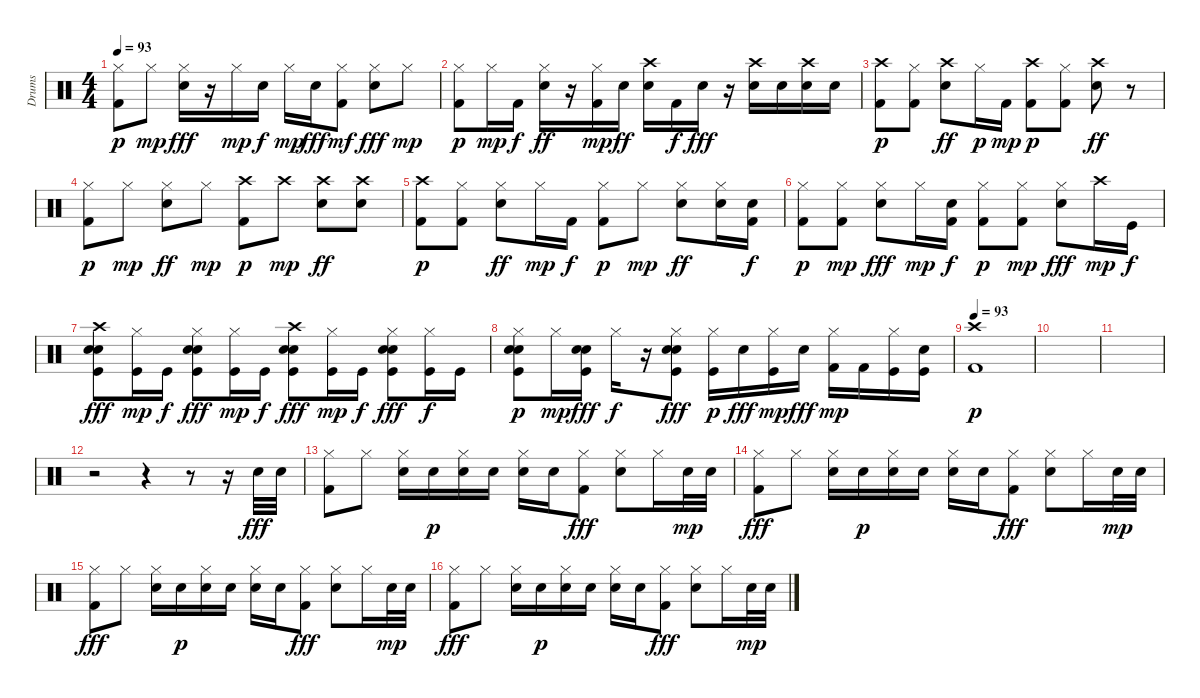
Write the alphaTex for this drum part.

\track ("Drums" "Drums") {instrument percussion}
\staff {score}
\articulation defaults
\ts (4 4)
\tempo 93
\clef neutral
\ks c
("Hi-Hat (closed)" "Kick (hit) 2").8{dy p} "Hi-Hat (closed)".8{dy mp} ("Hi-Hat (closed)" "Snare (hit) 2").16{dy fff} r.16 "Hi-Hat (closed)".16{dy mp} "Snare (hit) 2".16{dy f} "Hi-Hat (closed)".16{dy mp} "Snare (hit) 2".16{dy fff} ("Hi-Hat (closed)" "Kick (hit) 2").8{dy mf} ("Hi-Hat (closed)" "Snare (hit) 2").8{dy fff} "Hi-Hat (closed)".8{dy mp} |
("Hi-Hat (closed)" "Kick (hit) 2").8{dy p} "Hi-Hat (closed)".16{dy mp} "Kick (hit) 2".16{dy f} ("Hi-Hat (closed)" "Snare (hit) 2").16{dy ff} r.16 ("Hi-Hat (closed)" "Kick (hit) 2").16{dy mp} "Electric Snare (hit)".16{dy ff} ("Crash high (hit)" "Electric Snare (hit)").16 "Kick (hit) 2".16{dy f} "Electric Snare (hit)".16{dy fff} r.16 ("Crash high (hit)" "Snare (hit) 2").16 "Snare (hit) 2".16 ("Crash high (hit)" "Snare (hit) 2").16 "Snare (hit) 2".16 |
("Crash high (hit)" "Kick (hit) 2").8{dy p} ("Hi-Hat (closed)" "Kick (hit) 2").8 ("Crash high (hit)" "Snare (hit) 2").8{dy ff} "Hi-Hat (closed)".16{dy p} "Kick (hit) 2".16{dy mp} ("Crash high (hit)" "Kick (hit) 2").8{dy p} ("Hi-Hat (closed)" "Kick (hit) 2").8 ("Crash high (hit)" "Snare (hit) 2").8{dy ff} r.8 |
("Hi-Hat (closed)" "Kick (hit) 2").8{dy p} "Hi-Hat (closed)".8{dy mp} ("Hi-Hat (closed)" "Snare (hit) 2").8{dy ff} "Hi-Hat (closed)".8{dy mp} ("Crash high (hit)" "Kick (hit) 2").8{dy p} "Crash high (hit)".8{dy mp} ("Crash high (hit)" "Snare (hit) 2").8{dy ff} ("Crash high (hit)" "Snare (hit) 2").8 |
("Crash high (hit)" "Kick (hit) 2").8{dy p} ("Hi-Hat (closed)" "Kick (hit) 2").8 ("Hi-Hat (closed)" "Snare (hit) 2").8{dy ff} "Hi-Hat (closed)".16{dy mp} "Kick (hit) 2".16{dy f} ("Hi-Hat (closed)" "Kick (hit) 2").8{dy p} "Hi-Hat (closed)".8{dy mp} ("Hi-Hat (closed)" "Snare (hit) 2").8{dy ff} ("Hi-Hat (closed)" "Snare (hit) 2").16 ("Electric Snare (hit)" "Kick (hit) 2").16{dy f} |
("Hi-Hat (closed)" "Kick (hit) 2").8{dy p} ("Hi-Hat (closed)" "Kick (hit) 2").8{dy mp} ("Hi-Hat (closed)" "Snare (hit) 2").8{dy fff} "Hi-Hat (closed)".16{dy mp} ("Electric Snare (hit)" "Kick (hit) 2").16{dy f} ("Hi-Hat (closed)" "Kick (hit) 2").8{dy p} ("Hi-Hat (closed)" "Kick (hit) 2").8{dy mp} ("Hi-Hat (closed)" "Snare (hit) 2").8{dy fff} "Crash high (hit)".16{dy mp} "Kick (hit)".16{dy f} |
("Crash high (hit)" "Snare (hit) 2" "Electric Snare (hit)" "Kick (hit)").8{dy fff} ("Hi-Hat (closed)" "Kick (hit)").16{dy mp} "Kick (hit)".16{dy f} ("Hi-Hat (closed)" "Snare (hit) 2" "Electric Snare (hit)" "Kick (hit)").8{dy fff} ("Hi-Hat (closed)" "Kick (hit)").16{dy mp} "Kick (hit)".16{dy f} ("Crash high (hit)" "Snare (hit) 2" "Electric Snare (hit)" "Kick (hit)").8{dy fff} ("Hi-Hat (closed)" "Kick (hit)").16{dy mp} "Kick (hit)".16{dy f} ("Hi-Hat (closed)" "Snare (hit) 2" "Electric Snare (hit)" "Kick (hit)").8{dy fff} ("Hi-Hat (closed)" "Kick (hit)").16{dy f} "Kick (hit)".16 |
("Hi-Hat (closed)" "Snare (hit) 2" "Electric Snare (hit)" "Kick (hit)").8{dy p} "Hi-Hat (closed)".16{dy mp} ("Snare (hit) 2" "Electric Snare (hit)" "Kick (hit)").16{dy fff} "Hi-Hat (closed)".16{dy f} r.16 ("Hi-Hat (closed)" "Snare (hit) 2" "Electric Snare (hit)" "Kick (hit)").8{dy fff} ("Hi-Hat (closed)" "Kick (hit)").16{dy p} "Electric Snare (hit)".16{dy fff} ("Hi-Hat (closed)" "Kick (hit)").16{dy mp} "Electric Snare (hit)".16{dy fff} ("Hi-Hat (closed)" "Kick (hit) 2").16{dy mp} "Kick (hit) 2".16 ("Hi-Hat (closed)" "Kick (hit)").16 ("Snare (hit) 2" "Kick (hit)").16 |
\tempo 93
("Crash high (hit)" "Kick (hit) 2").1{dy p} |
|
|
r.2 r.4 r.8 r.16 "Snare (hit) 2".32{dy fff} "Snare (hit) 2".32 |
("Hi-Hat (closed)" "Kick (hit) 2").8 "Hi-Hat (closed)".8 ("Hi-Hat (closed)" "Snare (hit) 2").16 "Snare (hit) 2".16{dy p} ("Hi-Hat (closed)" "Snare (hit) 2").16 "Snare (hit) 2".16 ("Hi-Hat (closed)" "Snare (hit) 2").16 "Snare (hit) 2".16 ("Hi-Hat (closed)" "Kick (hit) 2").8{dy fff} ("Hi-Hat (closed)" "Snare (hit) 2").8 "Hi-Hat (closed)".16 "Snare (hit) 2".32{dy mp} "Snare (hit) 2".32 |
("Hi-Hat (closed)" "Kick (hit) 2").8{dy fff} "Hi-Hat (closed)".8 ("Hi-Hat (closed)" "Snare (hit) 2").16 "Snare (hit) 2".16{dy p} ("Hi-Hat (closed)" "Snare (hit) 2").16 "Snare (hit) 2".16 ("Hi-Hat (closed)" "Snare (hit) 2").16 "Snare (hit) 2".16 ("Hi-Hat (closed)" "Kick (hit) 2").8{dy fff} ("Hi-Hat (closed)" "Snare (hit) 2").8 "Hi-Hat (closed)".16 "Snare (hit) 2".32{dy mp} "Snare (hit) 2".32 |
("Hi-Hat (closed)" "Kick (hit) 2").8{dy fff} "Hi-Hat (closed)".8 ("Hi-Hat (closed)" "Snare (hit) 2").16 "Snare (hit) 2".16{dy p} ("Hi-Hat (closed)" "Snare (hit) 2").16 "Snare (hit) 2".16 ("Hi-Hat (closed)" "Snare (hit) 2").16 "Snare (hit) 2".16 ("Hi-Hat (closed)" "Kick (hit) 2").8{dy fff} ("Hi-Hat (closed)" "Snare (hit) 2").8 "Hi-Hat (closed)".16 "Snare (hit) 2".32{dy mp} "Snare (hit) 2".32 |
("Hi-Hat (closed)" "Kick (hit) 2").8{dy fff} "Hi-Hat (closed)".8 ("Hi-Hat (closed)" "Snare (hit) 2").16 "Snare (hit) 2".16{dy p} ("Hi-Hat (closed)" "Snare (hit) 2").16 "Snare (hit) 2".16 ("Hi-Hat (closed)" "Snare (hit) 2").16 "Snare (hit) 2".16 ("Hi-Hat (closed)" "Kick (hit) 2").8{dy fff} ("Hi-Hat (closed)" "Snare (hit) 2").8 "Hi-Hat (closed)".16 "Snare (hit) 2".32{dy mp} "Snare (hit) 2".32
